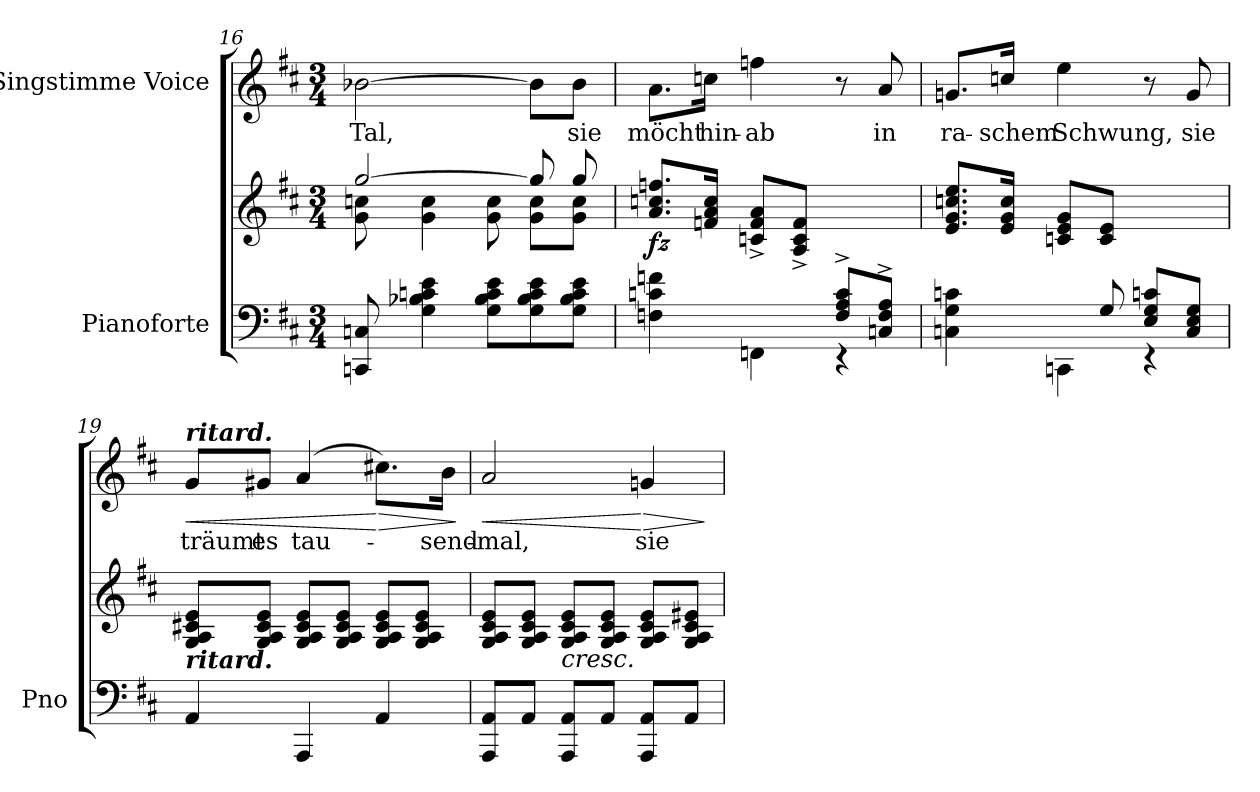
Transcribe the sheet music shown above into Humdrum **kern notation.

**kern	**kern	**dynam	**kern	**text	**dynam
*part2	*part2	*part2	*part1	*part1	*part1
*staff3	*staff2	*staff2/3	*staff1	*staff1	*staff1
*I"Pianoforte	*	*	*I"Singstimme Voice	*	*
*I'Pno	*	*	*	*	*
*clefF4	*clefG2	*	*clefG2	*	*
*k[f#c#]	*k[f#c#]	*	*k[f#c#]	*	*
*M3/4	*M3/4	*	*M3/4	*	*
=16	=16	=16	=16	=16	=16
*	*^	*	*	*	*
!	!	!	!	!	!LO:LY:b	!
8CCn/ 8Cn/	[2gg/	8g\ 8ccn\	.	[2b-X\	Tal,	.
4G\ 4B-X\ 4cn\ 4e\	.	4g\ 4cc\	.	.	.	.
8G\ 8B-\ 8c\ 8e\L	.	8g\ 8cc\	.	.	.	.
8G\ 8B-\ 8c\ 8e\	8gg/]	8g\ 8cc\L	.	8b-\L]	.	.
!	!	!	!	!	!LO:LY:b	!
8G\ 8B-\ 8c\ 8e\J	8gg/	8g\ 8cc\J	.	8b-\J	sie	.
=17	=17	=17	=17	=17	=17	=17
*^	*	*	*	*	*	*
!	!	!	!	!LO:DY:b	!	!LO:LY:b	!
*	*	*v	*v	*	*	*	*
2ryy	4Fn\ 4cn\ 4fn\	8.a/ 8.ccn/ 8.ffn/L	fz	8.a\L	möcht	.
!	!	!	!	!	!LO:LY:b	!
.	.	16fn/ 16a/ 16cc/Jk	.	16ccn\Jk	hin-	.
!	!	!	!	!	!LO:LY:b	!
.	4FFn\	8cn/^> 8f/^> 8a/^>L	.	4ffn\	-ab	.
.	.	8A/^> 8c/^> 8f/^>J	.	.	.	.
8F/^> 8A/^> 8c/^>L	4r	4ryy	.	8r	.	.
!	!	!	!	!	!LO:LY:b	!
8Cn/^> 8F/^> 8A/^>J	.	.	.	8a/	in	.
=18	=18	=18	=18	=18	=18	=18
*	*^	*	*	*	*	*
!	!	!	!	!	!	!LO:LY:b	!
2ryy	4Cn\ 4G\ 4cn\	4.ryy	8.e/ 8.g/ 8.ccn/ 8.ee/L	.	8.gn/L	ra-	.
!	!	!	!	!	!	!LO:LY:b	!
.	.	.	16e/ 16g/ 16cc/Jk	.	16ccn/Jk	-schem	.
!	!	!	!	!	!	!LO:LY:b	!
.	4CCn\	.	8cn/ 8e/ 8g/L	.	4ee\	Schwung,	.
.	.	8G/	8c/ 8e/J	.	.	.	.
8E/ 8G/ 8cn/L	4ryy	4r	4ryy	.	8r	.	.
!	!	!	!	!	!	!LO:LY:b	!
8C/ 8E/ 8G/J	.	.	.	.	8g/	sie	.
*v	*v	*v	*	*	*	*	*
=19	=19	=19	=19	=19	=19
!	!	!	!LO:TX:a:Bi:t=ritard.	!	!
!	!LO:TX:b:Bi:t=ritard.	!	!	!	!
!	!	!	!	!LO:LY:b	!LO:HP:b
4AA/	8G/ 8A/ 8c#X/ 8e/L	.	8g/L	träumt	<
!	!	!	!	!LO:LY:b	!
.	8G/ 8A/ 8c#/ 8e/J	.	8g#X/J	es	.
!	!	!	!	!LO:LY:b	!
4AAA/	8G/ 8A/ 8c#/ 8e/L	.	(4a/	tau-	.
.	8G/ 8A/ 8c#/ 8e/J	.	.	.	.
!	!	!	!	!	!LO:HP:n=1:b
4AA/	8G/ 8A/ 8c#/ 8e/L	.	8.cc#X\L)	.	[ >
.	8G/ 8A/ 8c#/ 8e/J	.	.	.	.
!	!	!	!	!LO:LY:b	!
.	.	.	16b\Jk	-send-	.
.	.	.	.	.	]
!!LO:LB:g=z
=20	=20	=20	=20	=20	=20
!	!	!	!	!LO:LY:b	!LO:HP:b
8AAA/ 8AA/L	8G/ 8A/ 8c#/ 8e/L	.	2a/	-mal,	<
8AA/J	8G/ 8A/ 8c#/ 8e/J	.	.	.	.
!	!LO:TX:b:i:t=cresc.	!	!	!	!
8AAA/ 8AA/L	8G/ 8A/ 8c#/ 8e/L	.	.	.	.
8AA/J	8G/ 8A/ 8c#/ 8e/J	.	.	.	.
!	!	!	!	!LO:LY:b	!LO:HP:n=1:b
8AAA/ 8AA/L	8G/ 8A/ 8c#/ 8e/L	.	4gn/	sie	[ >
8AA/J	8G/ 8A/ 8c#/ 8e#X/J	.	.	.	.
.	.	.	.	.	]
=	=	=	=	=	=
*-	*-	*-	*-	*-	*-
